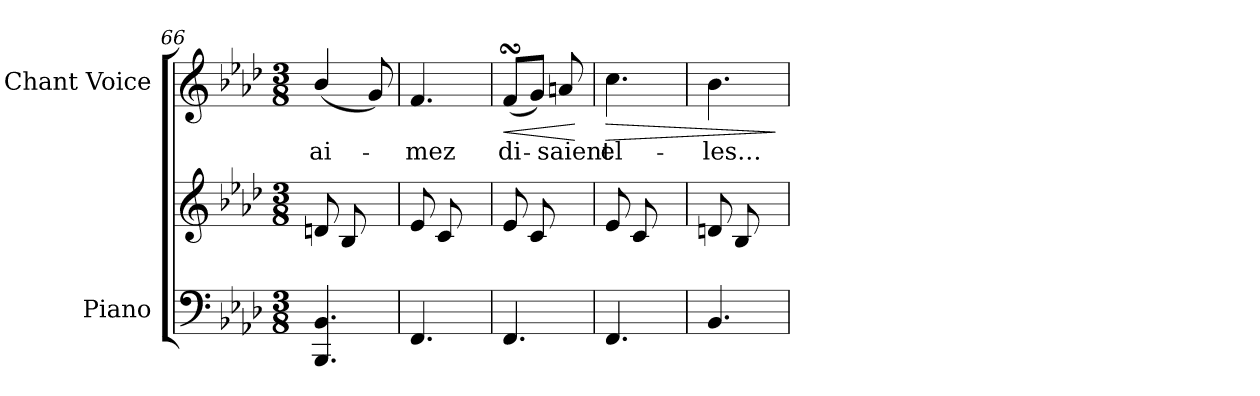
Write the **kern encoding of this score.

**kern	**kern	**kern	**text	**dynam
*part2	*part2	*part1	*part1	*part1
*staff3	*staff2	*staff1	*staff1	*staff1
*I"Piano	*	*I"Chant Voice	*	*
*I'Pno	*	*	*	*
!!LO:LB:g=z
*clefF4	*clefG2	*clefG2	*	*
*k[b-e-a-d-]	*k[b-e-a-d-]	*k[b-e-a-d-]	*	*
*M3/8	*M3/8	*M3/8	*	*
=66	=66	=66	=66	=66
*^	*	*	*	*
!	!	!	!	!LO:LY:b	!
4ryy	4.BBB-/ 4.BB-/	8dn/L	(<4b-/	ai-	.
.	.	8B-/	.	.	.
8F/J	.	8ryy	8g/)	.	.
=67	=67	=67	=67	=67	=67
!	!	!	!	!LO:LY:b	!
4ryy	4.FF/	8e-/L	4.f/	-mez	.
.	.	8c/	.	.	.
8F/J	.	8ryy	.	.	.
=68	=68	=68	=68	=68	=68
!	!	!	!	!LO:LY:b	!LO:HP:b
4ryy	4.FF/	8e-/L	(<8fsSSS/L	di-	<
.	.	8c/	8g/J)	.	.
!	!	!	!	!LO:LY:b	!
8F/J	.	8ryy	8an/	-saient	.
*v	*v	*	*	*	*
.	.	.	.	[
=69	=69	=69	=69	=69
*^	*	*	*	*
!	!	!	!	!LO:LY:b	!LO:HP:b
4ryy	4.FF/	8e-/L	4.cc\	el-	>
.	.	8c/	.	.	.
8F/J	.	8ryy	.	.	.
=70	=70	=70	=70	=70	=70
!	!	!	!	!LO:LY:b	!
4ryy	4.BB-/	8dn/L	4.b-\	-les…	.
.	.	8B-/	.	.	.
8F/J	.	8ryy	.	.	.
*v	*v	*	*	*	*
.	.	.	.	]
=	=	=	=	=
*-	*-	*-	*-	*-
